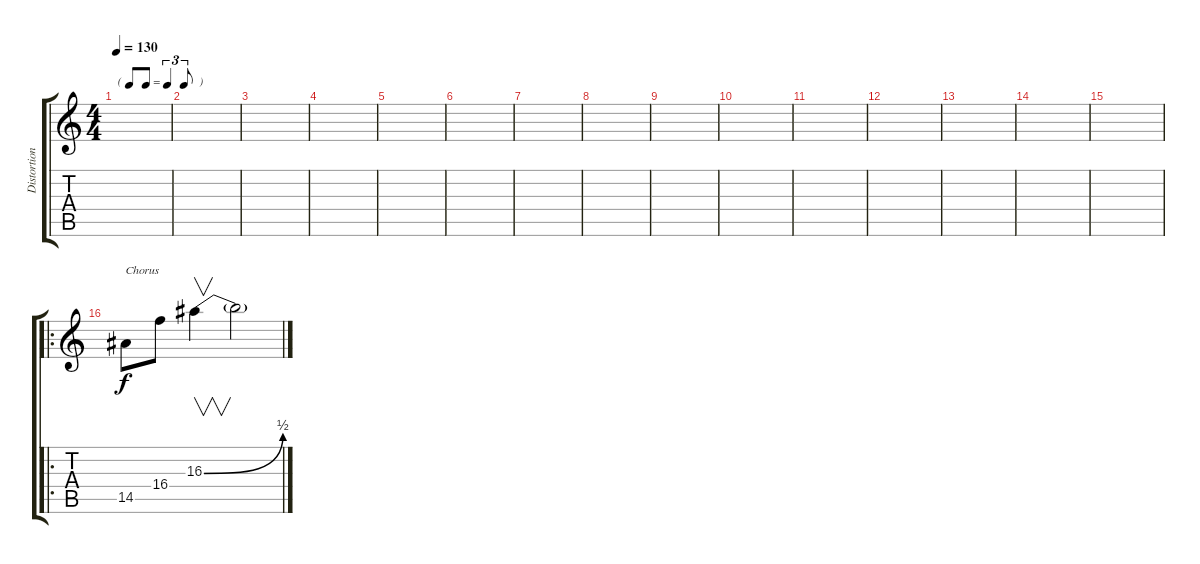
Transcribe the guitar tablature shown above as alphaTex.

\track ("Distortion Guitar 2" "Distortion") {instrument distortionguitar}
\staff {score tabs}
\tuning (Eb4 Bb3 Gb3 Db3 Ab2 Eb2) {hide}
\ts (4 4)
\tf triplet8th
\tempo 130
\clef g2
\ks c
|
|
|
|
|
|
|
|
|
|
|
|
|
|
|
\ro
14.5.8{txt "Chorus"} 16.4.8 16.3{be (bend 0 0 60 2)}.4{v} 16.3{t}.2
